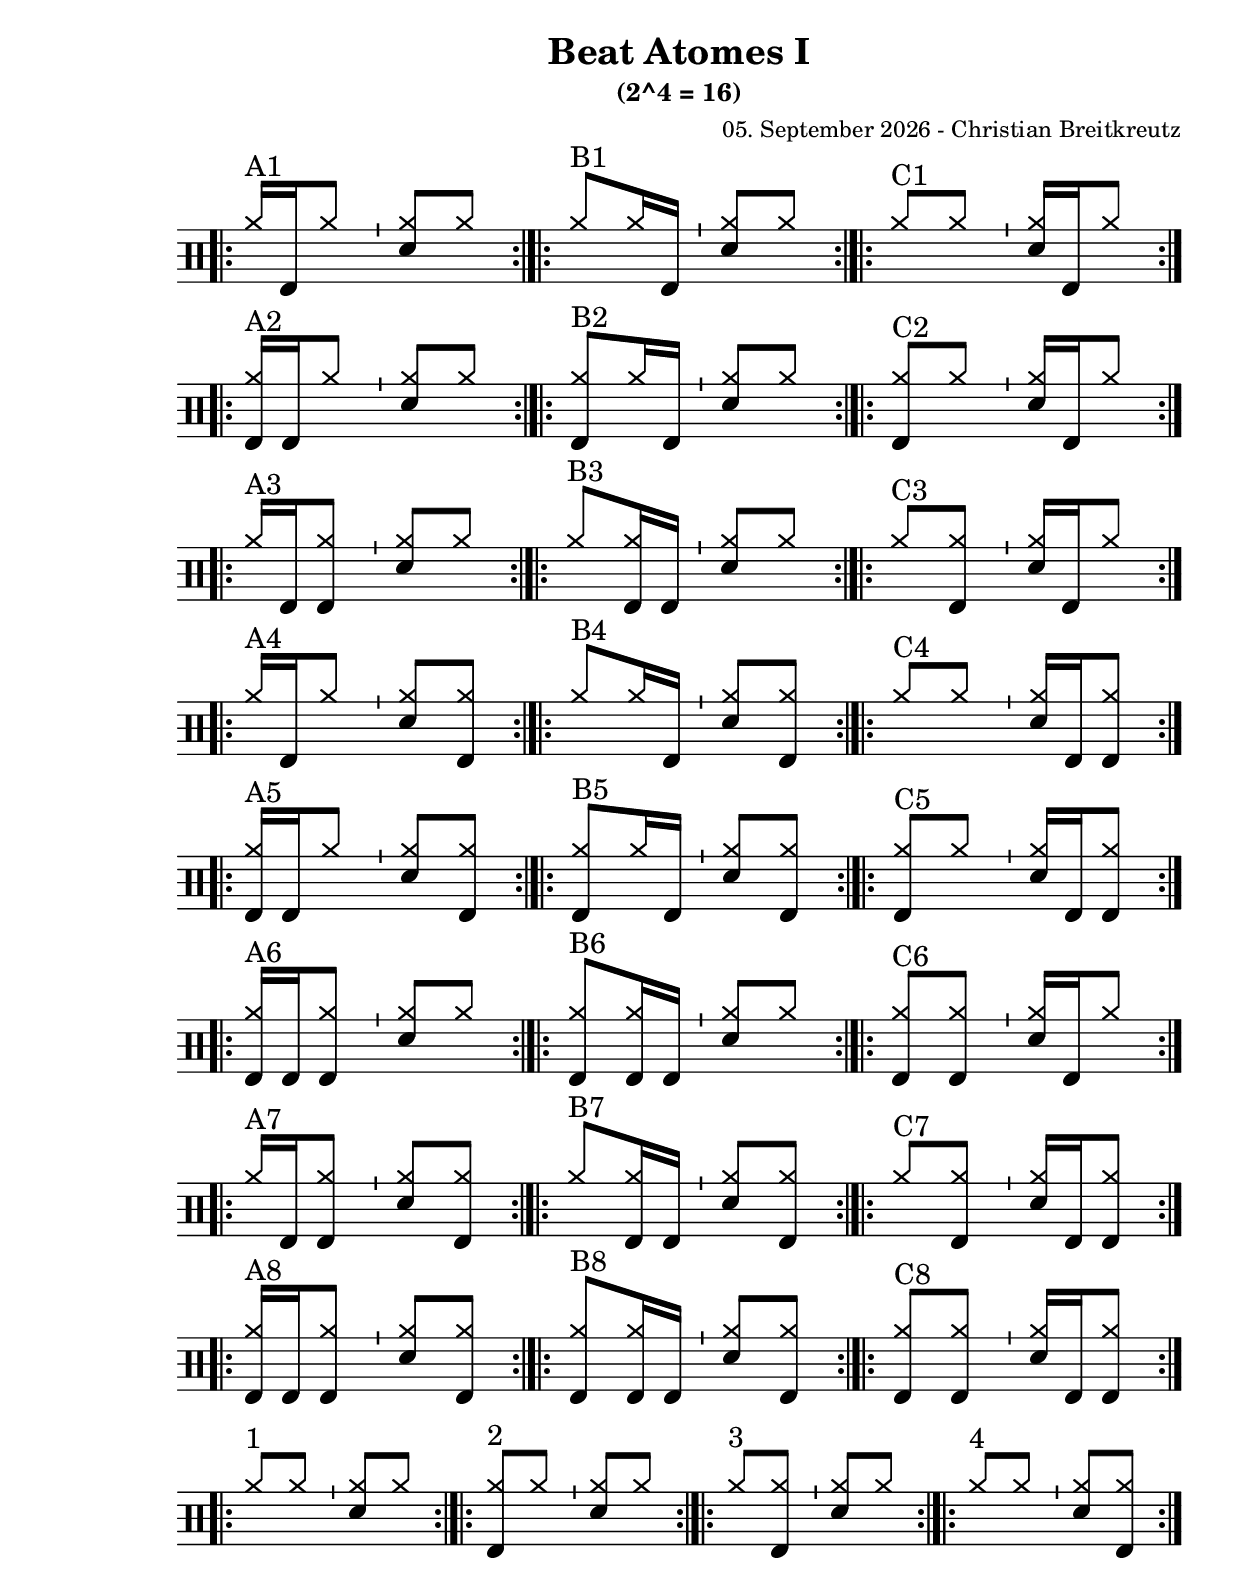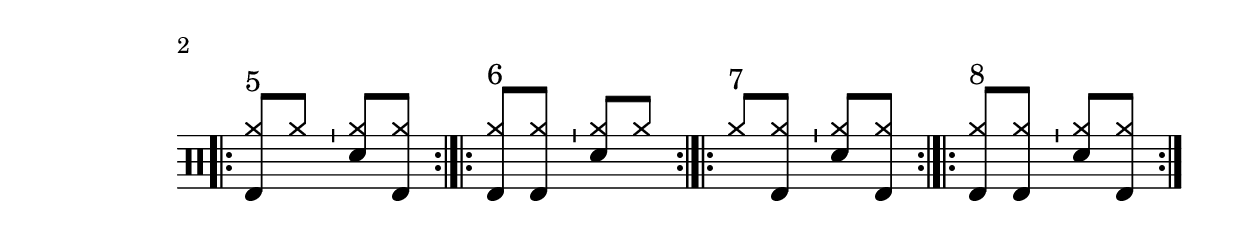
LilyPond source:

\version "2.18.2"
title = "Beat Atomes I"


\paper {
  top-margin = 30
  left-margin = 30
  right-margin = 10
}
#(define drumset '(
    (bassdrum     default     #f         -5)
    (snare        default     #f         1)
    (hihat          cross     #f         5)
    (pedalhihat     cross     #f        -5)
    (closedhihat    cross     "stopped"  5)
    (openhihat      cross     "open"     5)
    
    (hightom      default     #f         3)
    (lowmidtom    default     #f         2)
    (lowtom       default     #f        -1)
    
    (ridecymbal     cross     #f         4)
    (crashcymbal    cross     #f         6)
    (cowbell           do     #f         3)))
date = #(strftime "%d. %B %Y" (localtime (current-time)))

global = {
  \key c \major
  \time 2/4
  \tempo 4=96
}
\layout {
indent = #0
}
sb = \bar "'"
rb= \bar ":|.|:"

ghost= #(define-music-function
        (parser location note )
        (ly:music?)
        #{
          \once \teeny
           \parenthesize #note
        #}
)
\header{
  title = \markup \center-column { \title }
  composer=\markup {\date - "Christian Breitkreutz" }
  subtitle = "(2^4 = 16)"

}



notes = \drummode { 
 
 				 \rb
                 <hh >16^"A1"[bd hh8 ]  \sb <hh sn>8[ hh8] \rb
                 <hh >8^"B1"[hh16 bd16] \sb <hh sn>8[ hh8] \rb
                 <hh >8^"C1"[hh8]       \sb <hh sn>16[ bd hh8] \rb
                 \break
                 
                 <hh bd>16^"A2"[bd hh8]   \sb <hh sn>8[ hh8] \rb
                 <hh bd>8^"B2"[hh16 bd16] \sb <hh sn>8[ hh8] \rb
                 <hh bd>8^"C2"[hh8]       \sb <hh sn>16[bd hh8] \rb
                 \break

                 <hh>16^"A3"[bd <hh bd>8]   \sb <hh sn>8[  hh8] \rb
                 <hh>8^"B3"[<hh bd>16 bd16] \sb <hh sn>8[ hh8] \rb
                 <hh>8^"C3"[<hh bd>8]       \sb <hh sn>16[ bd hh8] \rb
                 \break

                 <hh>16^"A4"[bd <hh>8]   \sb <hh sn>8[<hh bd>8] \rb
                 <hh>8^"B4"[<hh>16 bd16] \sb <hh sn>8[ <hh bd>8] \rb
                 <hh>8^"C4"[<hh>8]       \sb <hh sn>16[bd <hh bd>8] \rb
                 \break
                 
                 <hh bd>16^"A5"[bd <hh>8]   \sb <hh sn>8[ <hh bd>8] \rb
                 <hh bd>8^"B5"[<hh>16 bd16] \sb <hh sn>8[ <hh bd>8] \rb
                 <hh bd>8^"C5"[<hh>8]       \sb <hh sn>16[bd <hh bd>8] \rb
                 \break

                 <hh bd>16^"A6"[bd <hh bd>8]   \sb <hh sn>8[ hh8] \rb
                 <hh bd>8^"B6"[<hh bd>16 bd16] \sb <hh sn>8[ hh8] \rb
                 <hh bd>8^"C6"[<hh bd>8]       \sb <hh sn>16[ bd hh8] \rb
                 \break

                 <hh>16^"A7"[bd <hh bd>8]   \sb <hh sn>8[ <hh bd>8] \rb
                 <hh>8^"B7"[<hh bd>16 bd16] \sb <hh sn>8[ <hh bd>8] \rb
                 <hh>8^"C7"[<hh bd>8]       \sb <hh sn>16[bd <hh bd>8] \rb
                 \break

                 <hh bd>16^"A8"[bd <hh bd>8]   \sb <hh sn>8[ <hh bd>8] \rb
                 <hh bd>8^"B8"[<hh bd>16 bd16] \sb <hh sn>8[ <hh bd>8] \rb
                 <hh bd>8^"C8"[<hh bd>8]       \sb <hh sn>16[bd <hh bd>8] \rb
                 \break

                 % blank
                 <hh >8^"1"[ hh8] \sb<hh sn>8[hh] \rb
                 <hh bd>8^"2"[ hh8] \sb<hh sn>8[hh] \rb
                 <hh>8^"3"[ <hh bd>8] \sb<hh sn>8[hh] \rb
                 <hh >8^"4"[ hh8] \sb<hh sn>8[<hh bd>] \bar ":|."\break
                 \rb
                 <hh bd>8^"5"[ hh8] \sb<hh sn>8[<hh bd>] \rb
                 <hh bd>8^"6"[ <hh bd>8] \sb<hh sn>8[hh] \rb
                 <hh>^"7 "[ <hh bd>8] \sb<hh sn>8[<hh bd>] \rb
                 <hh bd>8^"8"[ <hh bd>8] \sb<hh sn>8[<hh bd>] \rb
                 
}


\score {
  
  \new DrumStaff 
  \with {
    \consists "Instrument_name_engraver"
    \consists "Parenthesis_engraver"

  } <<
    \set DrumStaff.drumStyleTable = #(alist->hash-table drumset)
    \new DrumVoice {
    	\override Score.BarNumber.break-visibility = #'#(#f #f #f)
    	\override Staff.TimeSignature #'stencil = ##f  
    	\voiceOne 
    	\notes
    }
  >>
  \midi { }
  \layout {
    #(layout-set-staff-size 25.2)
   \context { 
      \Staff 
      \remove Time_signature_engraver 
    } 
  }
}
